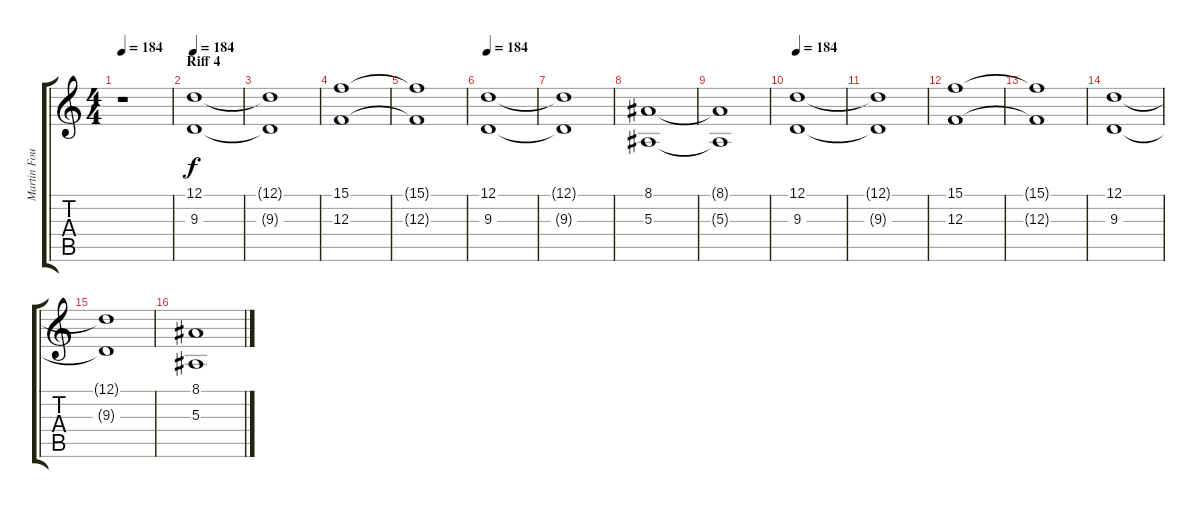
\track ("Martin Foul (Unwashed Pianist)" "Martin Fou") {instrument stringensemble1}
\staff {score tabs}
\tuning (D4 A3 F3 C3 G2 D2) {hide}
\ts (4 4)
\tempo 184
\clef g2
\ks c
r.1{dy f} |
\section ("" "Riff 4")
\tempo 184
(12.1 9.3).1{volume 14 balance 6 instrument stringensemble1} |
(12.1{t} 9.3{t}).1 |
(15.1 12.3).1 |
(15.1{t} 12.3{t}).1 |
\tempo 184
(12.1 9.3).1{volume 14 balance 6 instrument stringensemble1} |
(12.1{t} 9.3{t}).1 |
(8.1 5.3).1 |
(8.1{t} 5.3{t}).1 |
\tempo 184
(12.1 9.3).1{volume 14 balance 6 instrument stringensemble1} |
(12.1{t} 9.3{t}).1 |
(15.1 12.3).1 |
(15.1{t} 12.3{t}).1 |
(12.1 9.3).1 |
(12.1{t} 9.3{t}).1 |
(8.1 5.3).1
